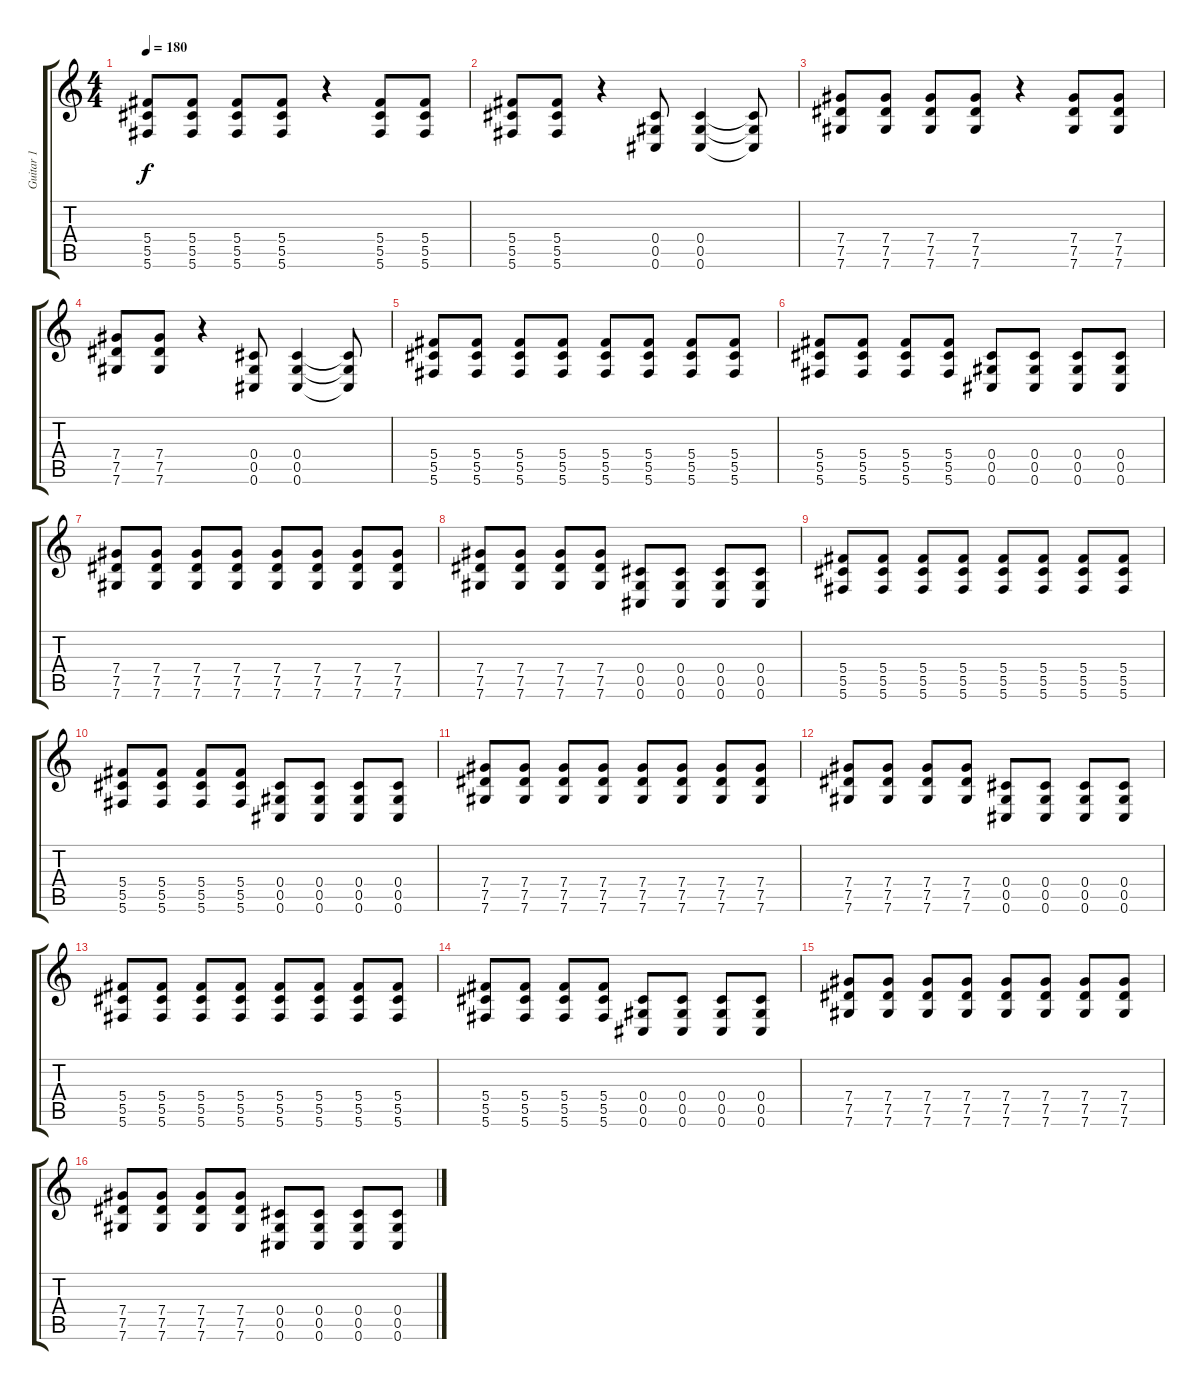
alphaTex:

\track ("Guitar 1" "Guitar 1") {instrument distortionguitar}
\staff {score tabs}
\tuning (Eb4 Bb3 Gb3 Db3 Ab2 Db2) {hide}
\ts (4 4)
\tempo 180
\clef g2
\ks c
(5.4 5.5 5.6).8{dy f} (5.4 5.5 5.6).8 (5.4 5.5 5.6).8 (5.4 5.5 5.6).8 r.4 (5.4 5.5 5.6).8 (5.4 5.5 5.6).8 |
(5.4 5.5 5.6).8 (5.4 5.5 5.6).8 r.4 (0.4 0.5 0.6).8 (0.4 0.5 0.6).4 (0.4{t} 0.5{t} 0.6{t}).8 |
(7.4 7.5 7.6).8 (7.4 7.5 7.6).8 (7.4 7.5 7.6).8 (7.4 7.5 7.6).8 r.4 (7.4 7.5 7.6).8 (7.4 7.5 7.6).8 |
(7.4 7.5 7.6).8 (7.4 7.5 7.6).8 r.4 (0.4 0.5 0.6).8 (0.4 0.5 0.6).4 (0.4{t} 0.5{t} 0.6{t}).8 |
(5.4 5.5 5.6).8 (5.4 5.5 5.6).8 (5.4 5.5 5.6).8 (5.4 5.5 5.6).8 (5.4 5.5 5.6).8 (5.4 5.5 5.6).8 (5.4 5.5 5.6).8 (5.4 5.5 5.6).8 |
(5.4 5.5 5.6).8 (5.4 5.5 5.6).8 (5.4 5.5 5.6).8 (5.4 5.5 5.6).8 (0.4 0.5 0.6).8 (0.4 0.5 0.6).8 (0.4 0.5 0.6).8 (0.4 0.5 0.6).8 |
(7.4 7.5 7.6).8 (7.4 7.5 7.6).8 (7.4 7.5 7.6).8 (7.4 7.5 7.6).8 (7.4 7.5 7.6).8 (7.4 7.5 7.6).8 (7.4 7.5 7.6).8 (7.4 7.5 7.6).8 |
(7.4 7.5 7.6).8 (7.4 7.5 7.6).8 (7.4 7.5 7.6).8 (7.4 7.5 7.6).8 (0.4 0.5 0.6).8 (0.4 0.5 0.6).8 (0.4 0.5 0.6).8 (0.4 0.5 0.6).8 |
(5.4 5.5 5.6).8 (5.4 5.5 5.6).8 (5.4 5.5 5.6).8 (5.4 5.5 5.6).8 (5.4 5.5 5.6).8 (5.4 5.5 5.6).8 (5.4 5.5 5.6).8 (5.4 5.5 5.6).8 |
(5.4 5.5 5.6).8 (5.4 5.5 5.6).8 (5.4 5.5 5.6).8 (5.4 5.5 5.6).8 (0.4 0.5 0.6).8 (0.4 0.5 0.6).8 (0.4 0.5 0.6).8 (0.4 0.5 0.6).8 |
(7.4 7.5 7.6).8 (7.4 7.5 7.6).8 (7.4 7.5 7.6).8 (7.4 7.5 7.6).8 (7.4 7.5 7.6).8 (7.4 7.5 7.6).8 (7.4 7.5 7.6).8 (7.4 7.5 7.6).8 |
(7.4 7.5 7.6).8 (7.4 7.5 7.6).8 (7.4 7.5 7.6).8 (7.4 7.5 7.6).8 (0.4 0.5 0.6).8 (0.4 0.5 0.6).8 (0.4 0.5 0.6).8 (0.4 0.5 0.6).8 |
(5.4 5.5 5.6).8 (5.4 5.5 5.6).8 (5.4 5.5 5.6).8 (5.4 5.5 5.6).8 (5.4 5.5 5.6).8 (5.4 5.5 5.6).8 (5.4 5.5 5.6).8 (5.4 5.5 5.6).8 |
(5.4 5.5 5.6).8 (5.4 5.5 5.6).8 (5.4 5.5 5.6).8 (5.4 5.5 5.6).8 (0.4 0.5 0.6).8 (0.4 0.5 0.6).8 (0.4 0.5 0.6).8 (0.4 0.5 0.6).8 |
(7.4 7.5 7.6).8 (7.4 7.5 7.6).8 (7.4 7.5 7.6).8 (7.4 7.5 7.6).8 (7.4 7.5 7.6).8 (7.4 7.5 7.6).8 (7.4 7.5 7.6).8 (7.4 7.5 7.6).8 |
(7.4 7.5 7.6).8 (7.4 7.5 7.6).8 (7.4 7.5 7.6).8 (7.4 7.5 7.6).8 (0.4 0.5 0.6).8 (0.4 0.5 0.6).8 (0.4 0.5 0.6).8 (0.4 0.5 0.6).8
